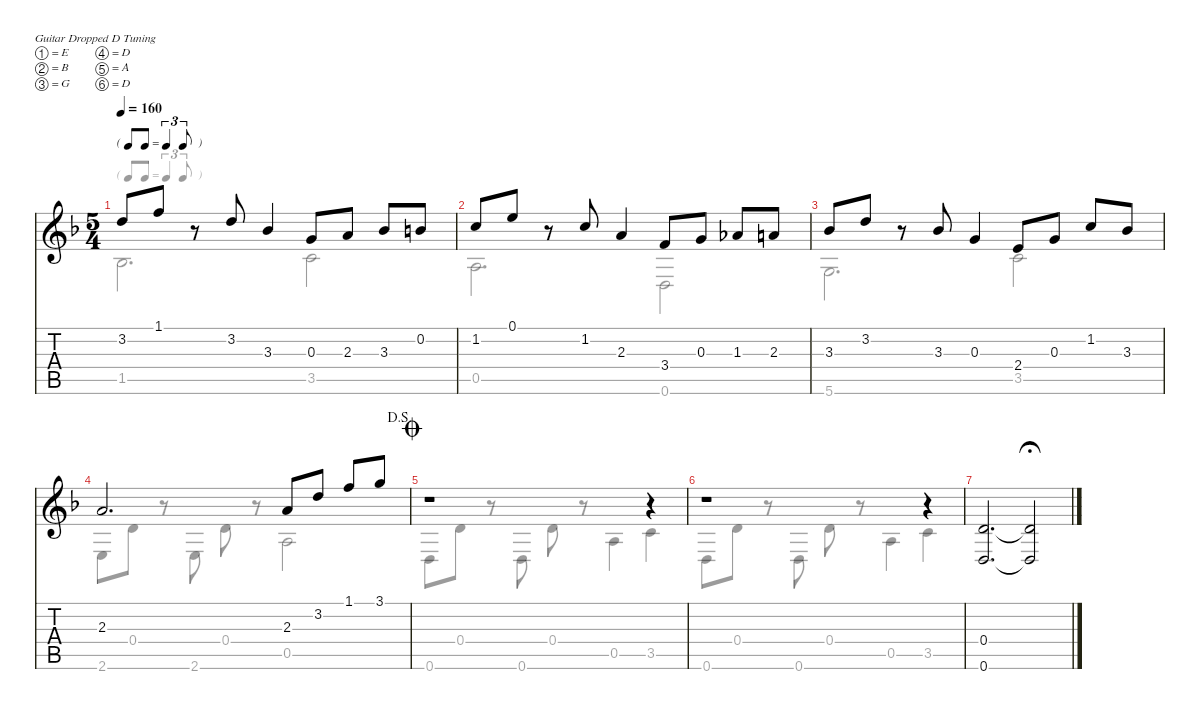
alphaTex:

\hideDynamics
\bracketExtendMode nobrackets
\singleTrackTrackNamePolicy hidden
\multiTrackTrackNamePolicy hidden
\firstSystemTrackNameMode fullname
\firstSystemTrackNameOrientation horizontal
\otherSystemsTrackNameOrientation horizontal
\track ("Track 1" "N-Gt") {instrument acousticguitarnylon}
\staff {score tabs}
\tuning (E4 B3 G3 D3 A2 D2)
\voice
\ts (5 4)
\tf triplet8th
\tempo 160
\clef g2
\ks dminor
3.2.8{dy mf} 1.1.8 r.8 3.2.8 3.3.4 0.3.8 2.3.8 3.3.8 0.2.8 |
1.2.8 0.1.8 r.8 1.2.8 2.3.4 3.4.8 0.3.8 1.3.8 2.3.8 |
3.3.8 3.2.8 r.8 3.3.8 0.3.4 2.4.8 0.3.8 1.2.8 3.3.8 |
\jump dalsegno
2.3.2{d} 2.3.8 3.2.8 1.1.8 3.1.8 |
\jump coda
r.1 r.4 |
r.1 r.4 |
(0.6 0.4).2{d} (0.4{t} 0.6{t}).2{fermata (medium 0.49)}
\voice
\clef g2
\ottava regular
\simile none
\ks dminor
1.5.2{d dy mf} 3.5.2 |
0.5.2{d} 0.6.2 |
5.6.2{d} 3.5.2 |
2.6.8 0.4.8 r.8 2.6.8 0.4.8 r.8 0.5.2 |
0.6.8 0.4.8 r.8 0.6.8 0.4.8 r.8 0.5.4 3.5.4 |
0.6.8 0.4.8 r.8 0.6.8 0.4.8 r.8 0.5.4 3.5.4 |
